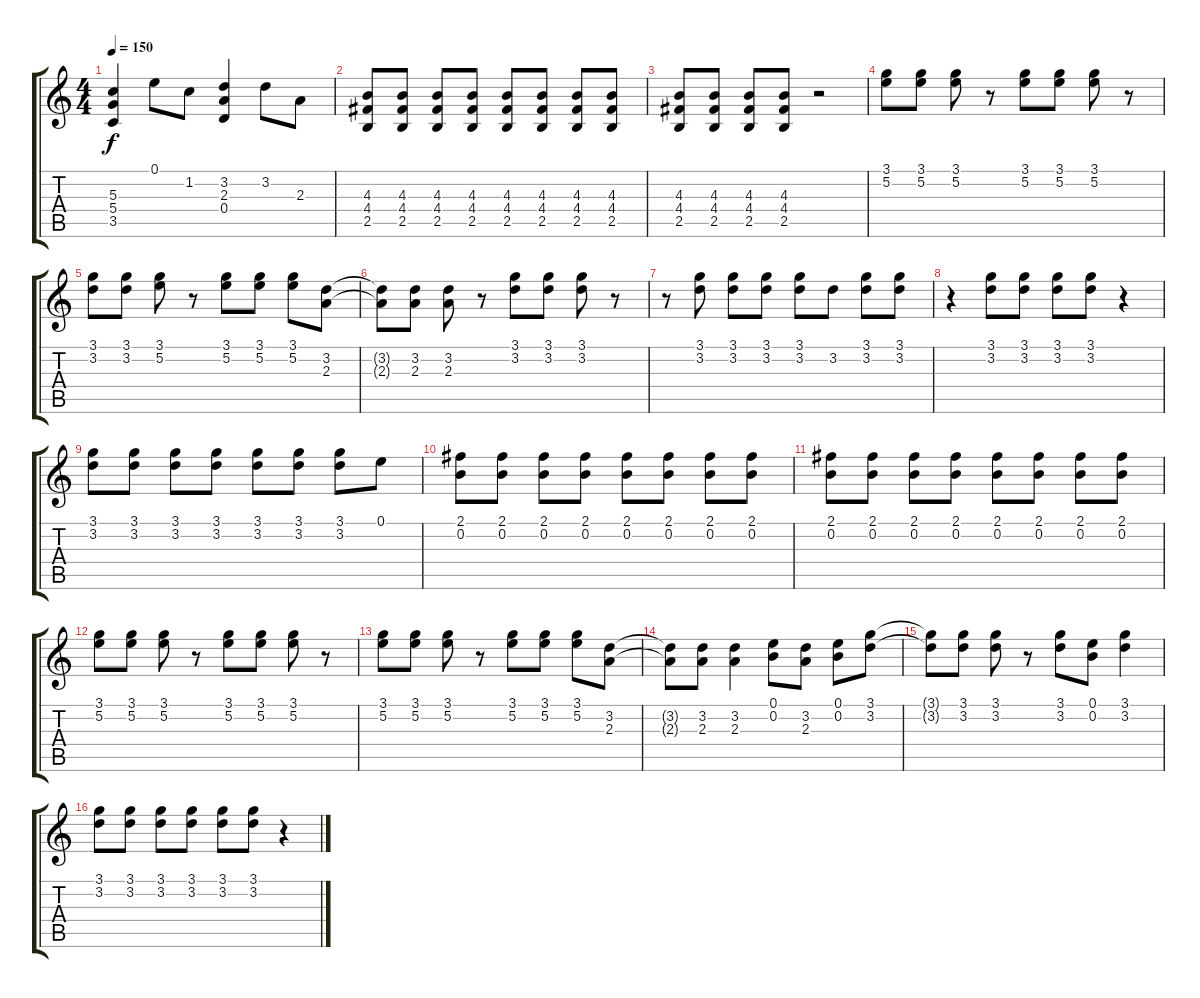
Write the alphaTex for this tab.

\track "" {instrument distortionguitar}
\staff {score tabs}
\tuning (E4 B3 G3 D3 A2 E2) {hide}
\ts (4 4)
\tempo 150
\clef g2
\ks c
(5.3 5.4 3.5).4{dy f} 0.1.8 1.2.8 (3.2 2.3 0.4).4 3.2.8 2.3.8 |
(4.3 4.4 2.5).8 (4.3 4.4 2.5).8 (4.3 4.4 2.5).8 (4.3 4.4 2.5).8 (4.3 4.4 2.5).8 (4.3 4.4 2.5).8 (4.3 4.4 2.5).8 (4.3 4.4 2.5).8 |
(4.3 4.4 2.5).8 (4.3 4.4 2.5).8 (4.3 4.4 2.5).8 (4.3 4.4 2.5).8 r.2 |
(3.1 5.2).8 (3.1 5.2).8 (3.1 5.2).8 r.8 (3.1 5.2).8 (3.1 5.2).8 (3.1 5.2).8 r.8 |
(3.1 3.2).8 (3.1 3.2).8 (3.1 5.2).8 r.8 (3.1 5.2).8 (3.1 5.2).8 (3.1 5.2).8 (3.2 2.3).8 |
(3.2{t} 2.3{t}).8 (3.2 2.3).8 (3.2 2.3).8 r.8 (3.1 3.2).8 (3.1 3.2).8 (3.1 3.2).8 r.8 |
r.8 (3.1 3.2).8 (3.1 3.2).8 (3.1 3.2).8 (3.1 3.2).8 3.2.8 (3.1 3.2).8 (3.1 3.2).8 |
r.4 (3.1 3.2).8 (3.1 3.2).8 (3.1 3.2).8 (3.1 3.2).8 r.4 |
(3.1 3.2).8 (3.1 3.2).8 (3.1 3.2).8 (3.1 3.2).8 (3.1 3.2).8 (3.1 3.2).8 (3.1 3.2).8 0.1.8 |
(2.1 0.2).8 (2.1 0.2).8 (2.1 0.2).8 (2.1 0.2).8 (2.1 0.2).8 (2.1 0.2).8 (2.1 0.2).8 (2.1 0.2).8 |
(2.1 0.2).8 (2.1 0.2).8 (2.1 0.2).8 (2.1 0.2).8 (2.1 0.2).8 (2.1 0.2).8 (2.1 0.2).8 (2.1 0.2).8 |
(3.1 5.2).8 (3.1 5.2).8 (3.1 5.2).8 r.8 (3.1 5.2).8 (3.1 5.2).8 (3.1 5.2).8 r.8 |
(3.1 5.2).8 (3.1 5.2).8 (3.1 5.2).8 r.8 (3.1 5.2).8 (3.1 5.2).8 (3.1 5.2).8 (3.2 2.3).8 |
(3.2{t} 2.3{t}).8 (3.2 2.3).8 (3.2 2.3).4 (0.1 0.2).8 (3.2 2.3).8 (0.1 0.2).8 (3.1 3.2).8 |
(3.1{t} 3.2{t}).8 (3.1 3.2).8 (3.1 3.2).8 r.8 (3.1 3.2).8 (0.1 0.2).8 (3.1 3.2).4 |
(3.1 3.2).8 (3.1 3.2).8 (3.1 3.2).8 (3.1 3.2).8 (3.1 3.2).8 (3.1 3.2).8 r.4
